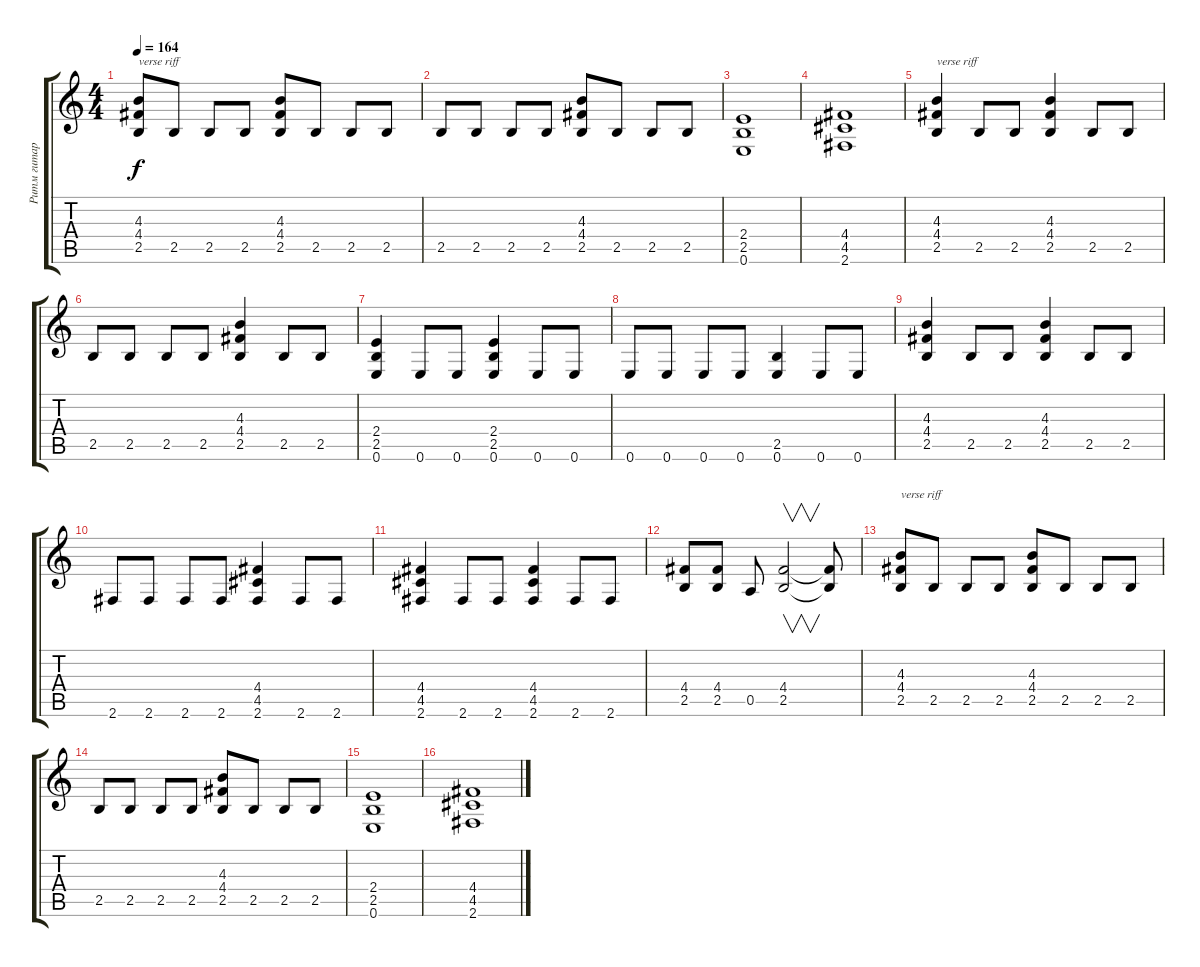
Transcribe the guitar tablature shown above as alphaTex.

\track ("Ритм гитара" "Ритм гитар") {instrument overdrivenguitar}
\staff {score tabs}
\tuning (E4 B3 G3 D3 A2 E2) {hide}
\ts (4 4)
\tempo 164
\clef g2
\ks c
(4.3 4.4 2.5).8{txt "verse riff" dy f} 2.5.8 2.5.8 2.5.8 (4.3 4.4 2.5).8 2.5.8 2.5.8 2.5.8 |
2.5.8 2.5.8 2.5.8 2.5.8 (4.3 4.4 2.5).8 2.5.8 2.5.8 2.5.8 |
(2.4 2.5 0.6).1 |
(4.4 4.5 2.6).1 |
(4.3 4.4 2.5).4{txt "verse riff"} 2.5.8 2.5.8 (4.3 4.4 2.5).4 2.5.8 2.5.8 |
2.5.8 2.5.8 2.5.8 2.5.8 (4.3 4.4 2.5).4 2.5.8 2.5.8 |
(2.4 2.5 0.6).4 0.6.8 0.6.8 (2.4 2.5 0.6).4 0.6.8 0.6.8 |
0.6.8 0.6.8 0.6.8 0.6.8 (2.5 0.6).4 0.6.8 0.6.8 |
(4.3 4.4 2.5).4 2.5.8 2.5.8 (4.3 4.4 2.5).4 2.5.8 2.5.8 |
2.6.8 2.6.8 2.6.8 2.6.8 (4.4 4.5 2.6).4 2.6.8 2.6.8 |
(4.4 4.5 2.6).4 2.6.8 2.6.8 (4.4 4.5 2.6).4 2.6.8 2.6.8 |
(4.4 2.5).8 (4.4 2.5).8 0.5.8 (4.4 2.5).2{v} (4.4{t} 2.5{t}).8 |
(4.3 4.4 2.5).8{txt "verse riff"} 2.5.8 2.5.8 2.5.8 (4.3 4.4 2.5).8 2.5.8 2.5.8 2.5.8 |
2.5.8 2.5.8 2.5.8 2.5.8 (4.3 4.4 2.5).8 2.5.8 2.5.8 2.5.8 |
(2.4 2.5 0.6).1 |
(4.4 4.5 2.6).1
